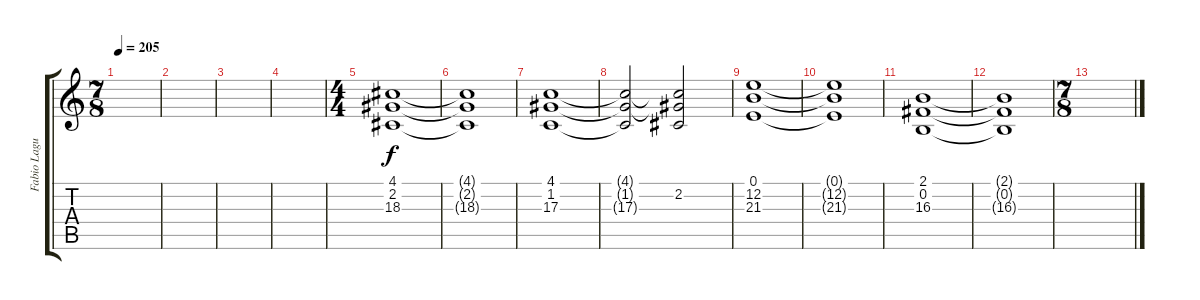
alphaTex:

\track ("Fabio Laguna" "Fabio Lagu") {instrument stringensemble1}
\staff {score tabs}
\tuning (E4 B3 G3 D3 A2 E2) {hide}
\ts (7 8)
\tempo 205
\clef g2
\ks c
|
|
|
|
\ts (4 4)
(4.1 2.2 18.3).1 |
(4.1{t} 2.2{t} 18.3{t}).1 |
(4.1 1.2 17.3).1 |
(4.1{t} 1.2{t} 17.3{t}).2 (4.1{t} 2.2 17.3{t}).2 |
(0.1 12.2 21.3).1 |
(0.1{t} 12.2{t} 21.3{t}).1 |
(2.1 0.2 16.3).1 |
(2.1{t} 0.2{t} 16.3{t}).1 |
\ts (7 8)
